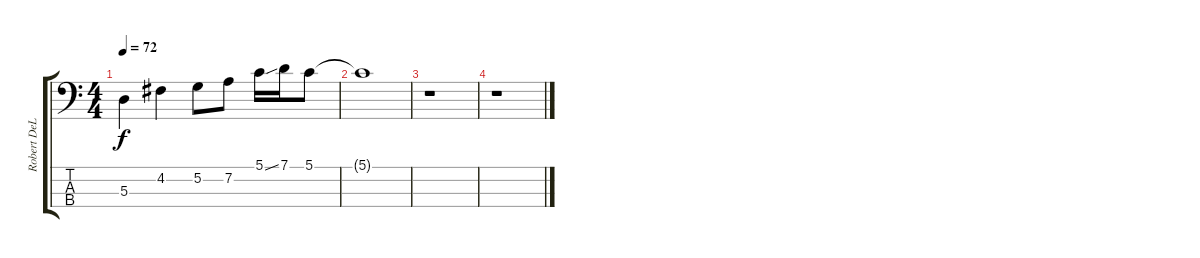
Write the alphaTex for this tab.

\track ("Robert DeLeo - Bass" "Robert DeL") {instrument electricbassfinger}
\staff {score tabs}
\tuning (G2 D2 A1 D1) {hide}
\ts (4 4)
\tempo 72
\clef f4
\ks c
5.3.4{dy f} 4.2.4 5.2.8 7.2.8 5.1{ss}.16 7.1.16 5.1.8 |
5.1{t}.1 |
r.1 |
r.1
